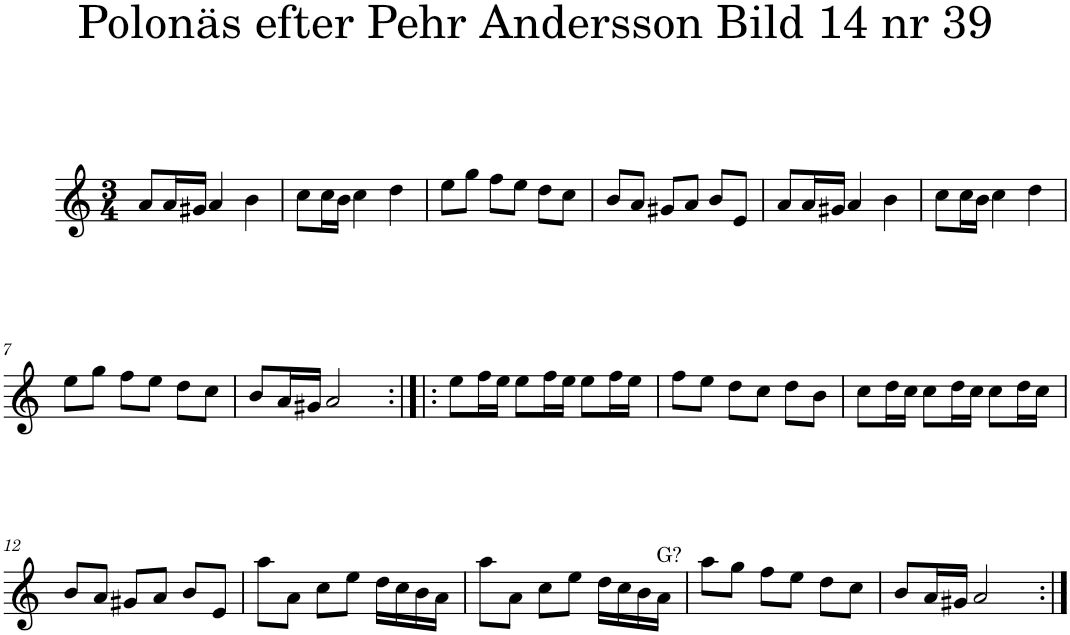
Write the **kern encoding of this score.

**kern
*part1
*staff1
*I"Piano
*I'Pno
*clefG2
*k[]
*M3/4
=1
8a/L
16a/L
16g#X/JJ
4a/
4b\
=2
8cc\L
16cc\L
16b\JJ
4cc\
4dd\
=3
8ee\L
8gg\J
8ff\L
8ee\J
8dd\L
8cc\J
=4
8b/L
8a/J
8g#X/L
8a/J
8b/L
8e/J
=5
8a/L
16a/L
16g#X/JJ
4a/
4b\
=6
8cc\L
16cc\L
16b\JJ
4cc\
4dd\
!!LO:LB:g=z
=7
8ee\L
8gg\J
8ff\L
8ee\J
8dd\L
8cc\J
=8
8b/L
16a/L
16g#X/JJ
2a/
=9:|!|:
8ee\L
16ff\L
16ee\JJ
8ee\L
16ff\L
16ee\JJ
8ee\L
16ff\L
16ee\JJ
=10
8ff\L
8ee\J
8dd\L
8cc\J
8dd\L
8b\J
=11
8cc\L
16dd\L
16cc\JJ
8cc\L
16dd\L
16cc\JJ
8cc\L
16dd\L
16cc\JJ
!!LO:LB:g=z
=12
8b/L
8a/J
8g#X/L
8a/J
8b/L
8e/J
=13
8aa\L
8a\J
8cc\L
8ee\J
16dd\LL
16cc\
16b\
16a\JJ
=14
8aa\L
8a\J
8cc\L
8ee\J
16dd\LL
16cc\
16b\
!LO:TX:a:t=G?
16a\JJ
=15
8aa\L
8gg\J
8ff\L
8ee\J
8dd\L
8cc\J
=16
8b/L
16a/L
16g#X/JJ
2a/
=:|!
*-
